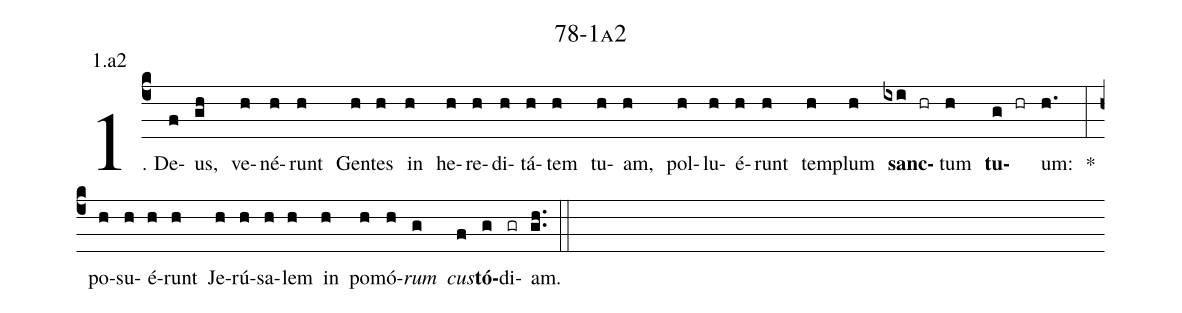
name: 78-1a2;
annotation: 1.a2;
%%
(c4)1. De(f)us,(gh) ve(h)né(h)runt(h) Gen(h)tes(h) in(h) he(h)re(h)di(h)tá(h)tem(h) tu(h)am,(h) pol(h)lu(h)é(h)runt(h) tem(h)plum(h) <b>sanc</b>(ixi hr)tum(h) <b>tu</b>(g hr)um:(h.) *(:) po(h)su(h)é(h)runt(h) Je(h)rú(h)sa(h)lem(h) in(h) po(h)mó(h)<i>rum</i>(g) <i>cus</i>(f)<b>tó</b>(g)di(gr)am.(gh..) (::)
